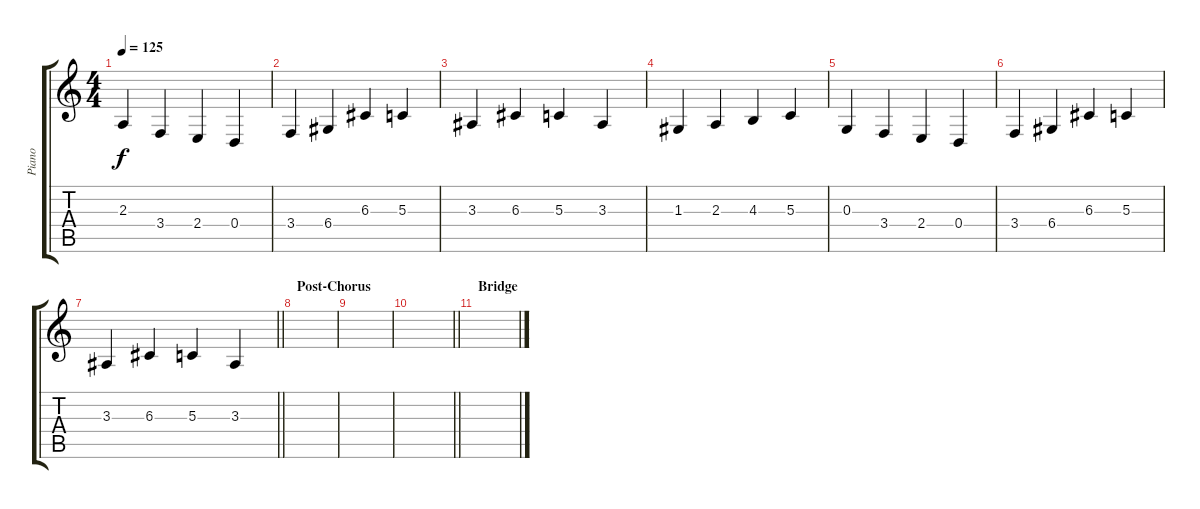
\track ("Piano" "Piano") {instrument electricgrandpiano}
\staff {score tabs}
\tuning (E4 B3 G3 D3 A2 E2) {hide}
\ts (4 4)
\tempo 125
\clef g2
\ks c
2.3.4{dy f} 3.4.4 2.4.4 0.4.4 |
3.4.4 6.4.4 6.3.4 5.3.4 |
3.3.4 6.3.4 5.3.4 3.3.4 |
1.3.4 2.3.4 4.3.4 5.3.4 |
0.3.4 3.4.4 2.4.4 0.4.4 |
3.4.4 6.4.4 6.3.4 5.3.4 |
\barLineRight lightlight
3.3.4 6.3.4 5.3.4 3.3.4 |
\section ("" "Post-Chorus")
|
|
\barLineRight lightlight
|
\section ("" "Bridge")
